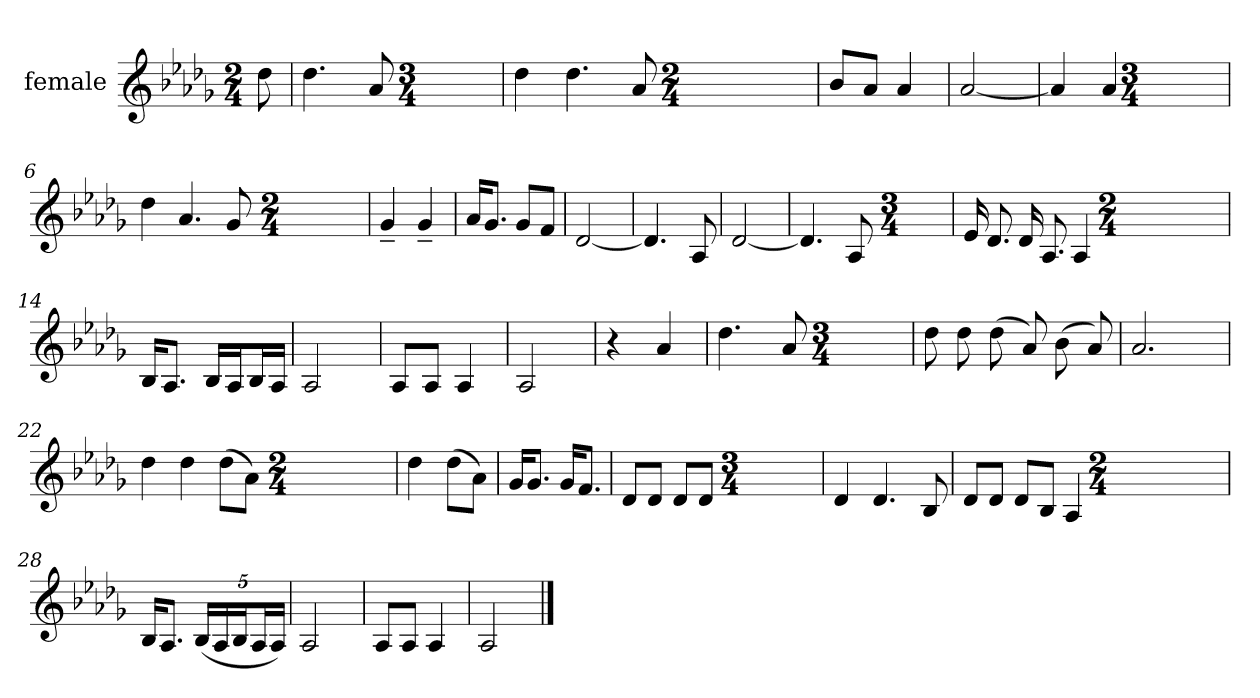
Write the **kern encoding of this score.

**kern
*part1
*staff1
*I"female
*clefG2
*k[b-e-a-d-g-]
*M2/4
*MM96
=
8dd-
=1
4.dd-
8a-
*M3/4
=2
4dd-
4.dd-
8a-
*M2/4
=3
8b-/L
8a-/J
4a-
=4
[2a-
=5
4a-]
4a-
*M3/4
=6
4dd-
4.a-
8g-
*M2/4
=7
4g-~
4g-~
=8
16a-/KL
8.g-/J
8g-/L
8f/J
=9
[2d-
=10
4.d-]
8A-
=11
[2d-
=12
4.d-]
8A-
*M3/4
=13
16e-
8.d-
16d-
8.A-
4A-
*M2/4
=14
16B-/KL
8.A-/J
16B-/LL
16A-/J
16B-/L
16A-/JJ
=15
2A-
=16
8A-/L
8A-/J
4A-
=17
2A-
=18
4r
4a-
=19
4.dd-
8a-
*M3/4
=20
8dd-
8dd-
(8dd-
8a-)
(8b-
8a-)
=21
2.a-
=22
4dd-
4dd-
(8dd-\L
8a-\J)
*M2/4
=23
4dd-
(8dd-\L
8a-\J)
=24
16g-/KL
8.g-/J
16g-/KL
8.f/J
=25
8d-/L
8d-/J
8d-/L
8d-/J
*M3/4
=26
4d-
4.d-
8B-
=27
8d-/L
8d-/J
8d-/L
8B-/J
4A-
*M2/4
=28
16B-/KL
8.A-/J
(20B-/LL
20A-/
20B-/J
20A-/L
20A-/JJ)
=29
2A-
=30
8A-/L
8A-/J
4A-
=31
2A-
==
*-
